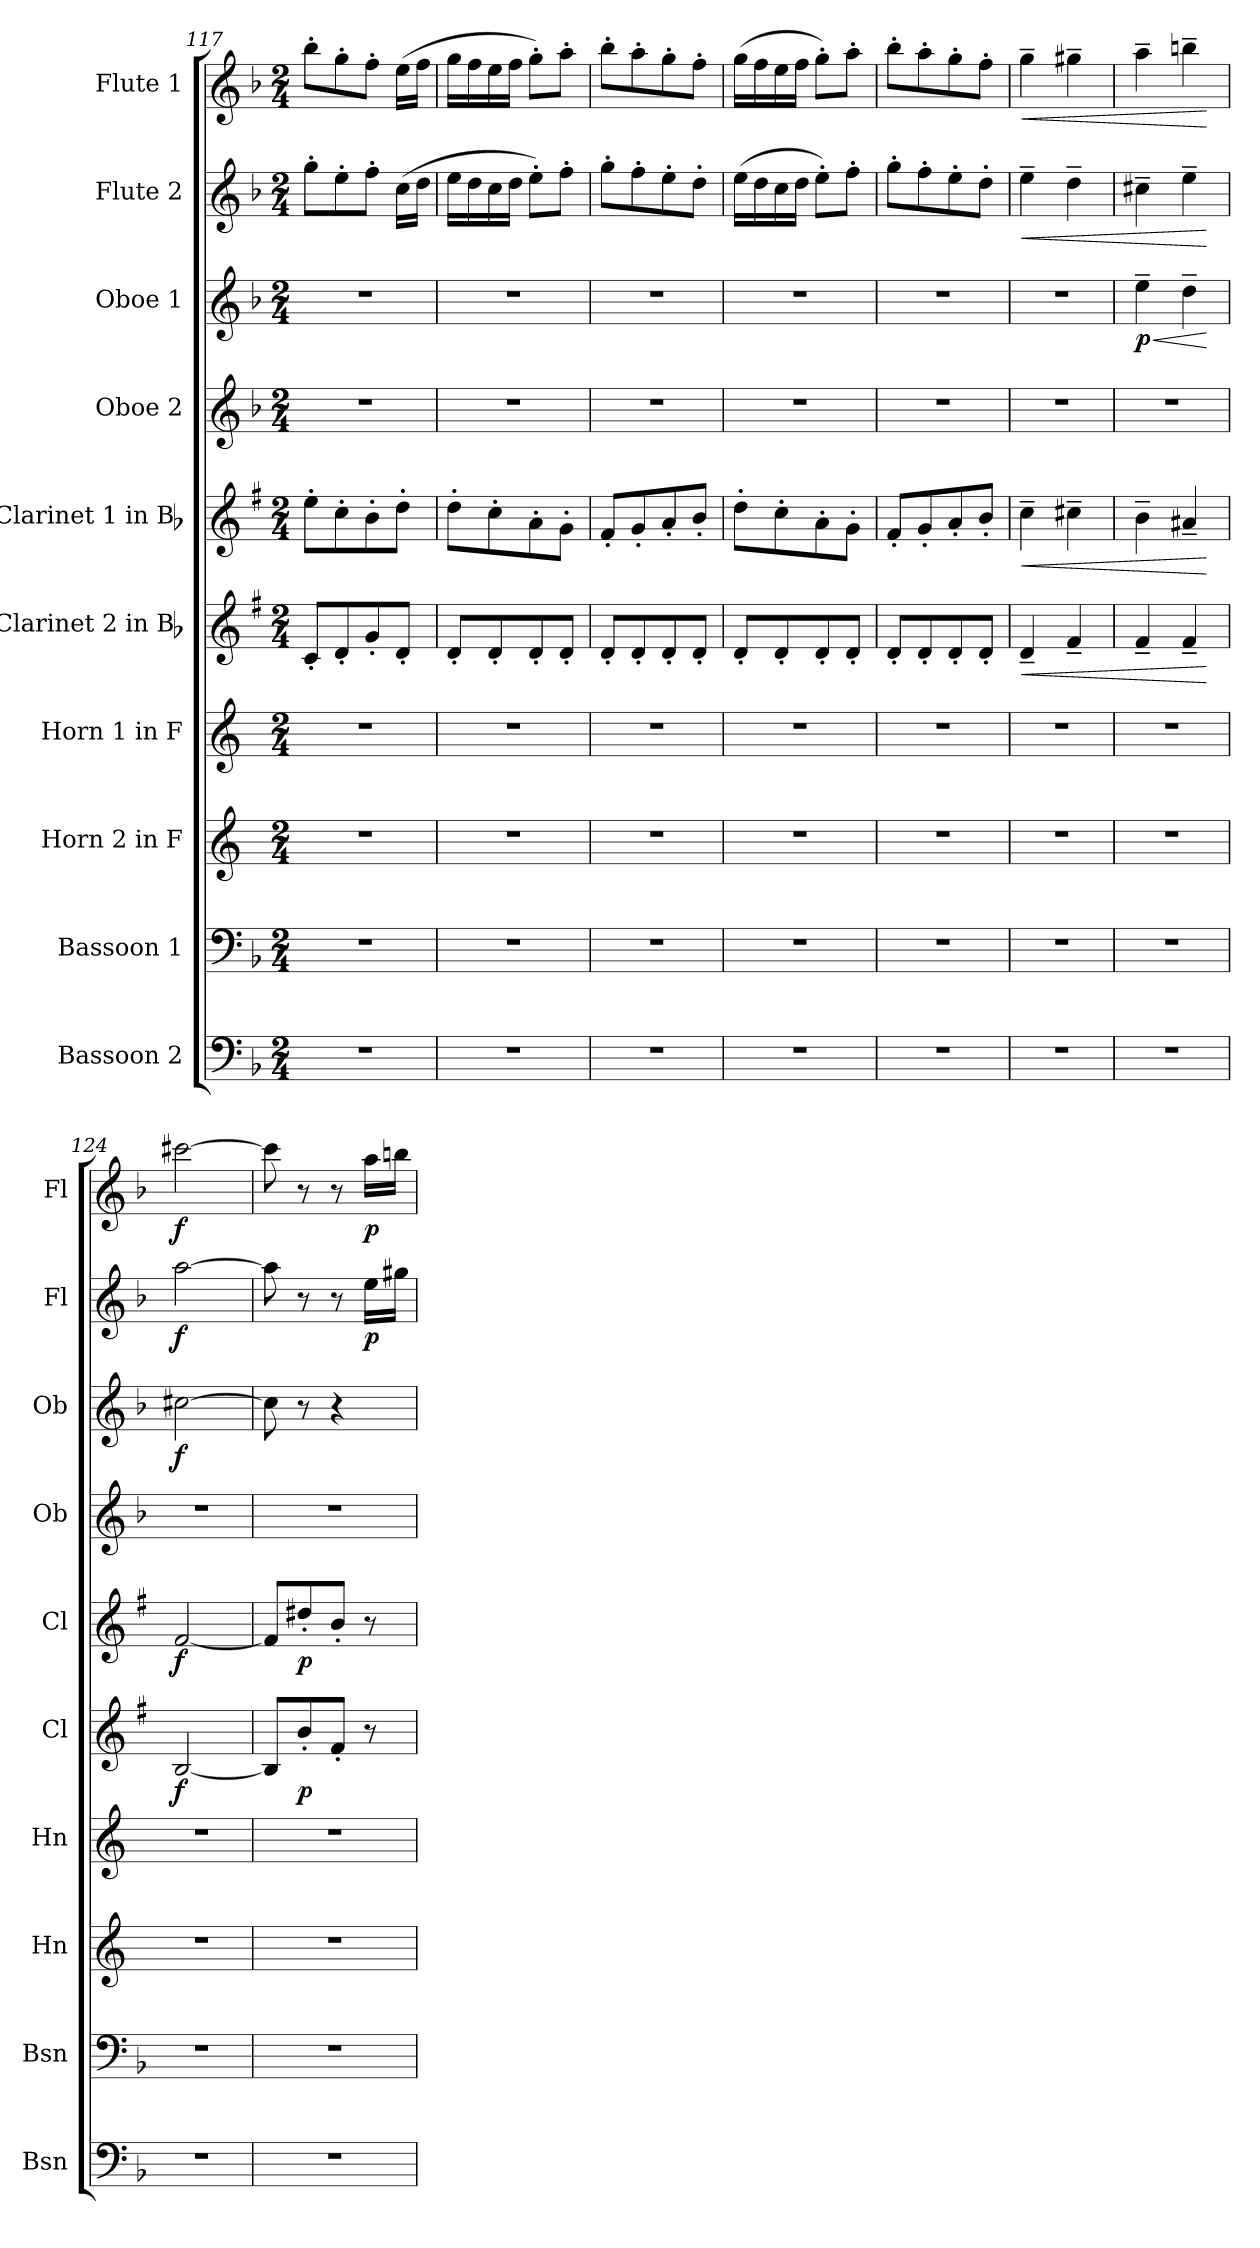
**kern	**kern	**kern	**kern	**kern	**dynam	**kern	**dynam	**kern	**kern	**dynam	**kern	**dynam	**kern	**dynam
*part10	*part9	*part8	*part7	*part6	*part6	*part5	*part5	*part4	*part3	*part3	*part2	*part2	*part1	*part1
*staff10	*staff9	*staff8	*staff7	*staff6	*staff6	*staff5	*staff5	*staff4	*staff3	*staff3	*staff2	*staff2	*staff1	*staff1
*I"Bassoon 2	*I"Bassoon 1	*I"Horn 2 in F	*I"Horn 1 in F	*I"Clarinet 2 in Bb	*	*I"Clarinet 1 in Bb	*	*I"Oboe 2	*I"Oboe 1	*	*I"Flute 2	*	*I"Flute 1	*
*I'Bsn	*I'Bsn	*I'Hn	*I'Hn	*I'Cl	*	*I'Cl	*	*I'Ob	*I'Ob	*	*I'Fl	*	*I'Fl	*
*clefF4	*clefF4	*clefG2	*clefG2	*clefG2	*	*clefG2	*	*clefG2	*clefG2	*	*clefG2	*	*clefG2	*
*	*	*ITrd4c7	*ITrd4c7	*ITrd1c2	*	*ITrd1c2	*	*	*	*	*	*	*	*
*k[b-]	*k[b-]	*k[b-]	*k[b-]	*k[b-]	*	*k[b-]	*	*k[b-]	*k[b-]	*	*k[b-]	*	*k[b-]	*
*M2/4	*M2/4	*M2/4	*M2/4	*M2/4	*	*M2/4	*	*M2/4	*M2/4	*	*M2/4	*	*M2/4	*
=117	=117	=117	=117	=117	=117	=117	=117	=117	=117	=117	=117	=117	=117	=117
2r	2r	2r	2r	8B-'/L	.	8dd'\L	.	2r	2r	.	8gg'\L	.	8bb-'\L	.
.	.	.	.	8c'/	.	8b-'\	.	.	.	.	8ee'\	.	8gg'\	.
.	.	.	.	8f'/	.	8a'\	.	.	.	.	8ff'\J	.	8ff'\J	.
.	.	.	.	8c'/J	.	8cc'\J	.	.	.	.	(16cc\LL	.	(16ee\LL	.
.	.	.	.	.	.	.	.	.	.	.	16dd\JJ	.	16ff\JJ	.
=118	=118	=118	=118	=118	=118	=118	=118	=118	=118	=118	=118	=118	=118	=118
2r	2r	2r	2r	8c'/L	.	8cc'\L	.	2r	2r	.	16ee\LL	.	16gg\LL	.
.	.	.	.	.	.	.	.	.	.	.	16dd\	.	16ff\	.
.	.	.	.	8c'/	.	8b-'\	.	.	.	.	16cc\	.	16ee\	.
.	.	.	.	.	.	.	.	.	.	.	16dd\JJ	.	16ff\JJ	.
.	.	.	.	8c'/	.	8g'\	.	.	.	.	8ee'\L)	.	8gg'\L)	.
.	.	.	.	8c'/J	.	8f'\J	.	.	.	.	8ff'\J	.	8aa'\J	.
=119	=119	=119	=119	=119	=119	=119	=119	=119	=119	=119	=119	=119	=119	=119
2r	2r	2r	2r	8c'/L	.	8e'/L	.	2r	2r	.	8gg'\L	.	8bb-'\L	.
.	.	.	.	8c'/	.	8f'/	.	.	.	.	8ff'\	.	8aa'\	.
.	.	.	.	8c'/	.	8g'/	.	.	.	.	8ee'\	.	8gg'\	.
.	.	.	.	8c'/J	.	8a'/J	.	.	.	.	8dd'\J	.	8ff'\J	.
=120	=120	=120	=120	=120	=120	=120	=120	=120	=120	=120	=120	=120	=120	=120
2r	2r	2r	2r	8c'/L	.	8cc'\L	.	2r	2r	.	(16ee\LL	.	(16gg\LL	.
.	.	.	.	.	.	.	.	.	.	.	16dd\	.	16ff\	.
.	.	.	.	8c'/	.	8b-'\	.	.	.	.	16cc\	.	16ee\	.
.	.	.	.	.	.	.	.	.	.	.	16dd\JJ	.	16ff\JJ	.
.	.	.	.	8c'/	.	8g'\	.	.	.	.	8ee'\L)	.	8gg'\L)	.
.	.	.	.	8c'/J	.	8f'\J	.	.	.	.	8ff'\J	.	8aa'\J	.
=121	=121	=121	=121	=121	=121	=121	=121	=121	=121	=121	=121	=121	=121	=121
2r	2r	2r	2r	8c'/L	.	8e'/L	.	2r	2r	.	8gg'\L	.	8bb-'\L	.
.	.	.	.	8c'/	.	8f'/	.	.	.	.	8ff'\	.	8aa'\	.
.	.	.	.	8c'/	.	8g'/	.	.	.	.	8ee'\	.	8gg'\	.
.	.	.	.	8c'/J	.	8a'/J	.	.	.	.	8dd'\J	.	8ff'\J	.
=122	=122	=122	=122	=122	=122	=122	=122	=122	=122	=122	=122	=122	=122	=122
!	!	!	!	!	!LO:HP:b	!	!LO:HP:b	!	!	!	!	!LO:HP:b	!	!LO:HP:b
2r	2r	2r	2r	4c~/	<	4b-~\	<	2r	2r	.	4ee~\	<	4gg~\	<
.	.	.	.	4e~/	.	4bn~\	.	.	.	.	4dd~\	.	4gg#X~\	.
=123	=123	=123	=123	=123	=123	=123	=123	=123	=123	=123	=123	=123	=123	=123
!	!	!	!	!	!	!	!	!	!	!LO:HP:b	!	!	!	!
!	!	!	!	!	!	!	!	!	!	!LO:DY:n=1:b	!	!	!	!
2r	2r	2r	2r	4e~/	.	4a~\	.	2r	4ee~\	< p	4cc#X~\	.	4aa~\	.
.	.	.	.	4e~/	.	4g#X~/	.	.	4dd~\	.	4ee~\	.	4bbn~\	.
.	.	.	.	.	[	.	[	.	.	[	.	[	.	[
=124	=124	=124	=124	=124	=124	=124	=124	=124	=124	=124	=124	=124	=124	=124
!	!	!	!	!	!LO:DY:b	!	!LO:DY:b	!	!	!LO:DY:b	!	!LO:DY:b	!	!LO:DY:b
2r	2r	2r	2r	[2A/	f	[2e/	f	2r	[2cc#X\	f	[2aa\	f	[2ccc#X\	f
=125	=125	=125	=125	=125	=125	=125	=125	=125	=125	=125	=125	=125	=125	=125
2r	2r	2r	2r	8A/L]	.	8e/L]	.	2r	8cc#\]	.	8aa\]	.	8ccc#\]	.
!	!	!	!	!	!LO:DY:b	!	!LO:DY:b	!	!	!	!	!	!	!
.	.	.	.	8a'/	p	8cc#X'/	p	.	8r	.	8r	.	8r	.
.	.	.	.	8e'/J	.	8a'/J	.	.	4r	.	8r	.	8r	.
!	!	!	!	!	!	!	!	!	!	!	!	!LO:DY:b	!	!LO:DY:b
.	.	.	.	8r	.	8r	.	.	.	.	16ee\LL	p	16aa\LL	p
.	.	.	.	.	.	.	.	.	.	.	16gg#X\JJ	.	16bbn\JJ	.
=	=	=	=	=	=	=	=	=	=	=	=	=	=	=
*-	*-	*-	*-	*-	*-	*-	*-	*-	*-	*-	*-	*-	*-	*-
